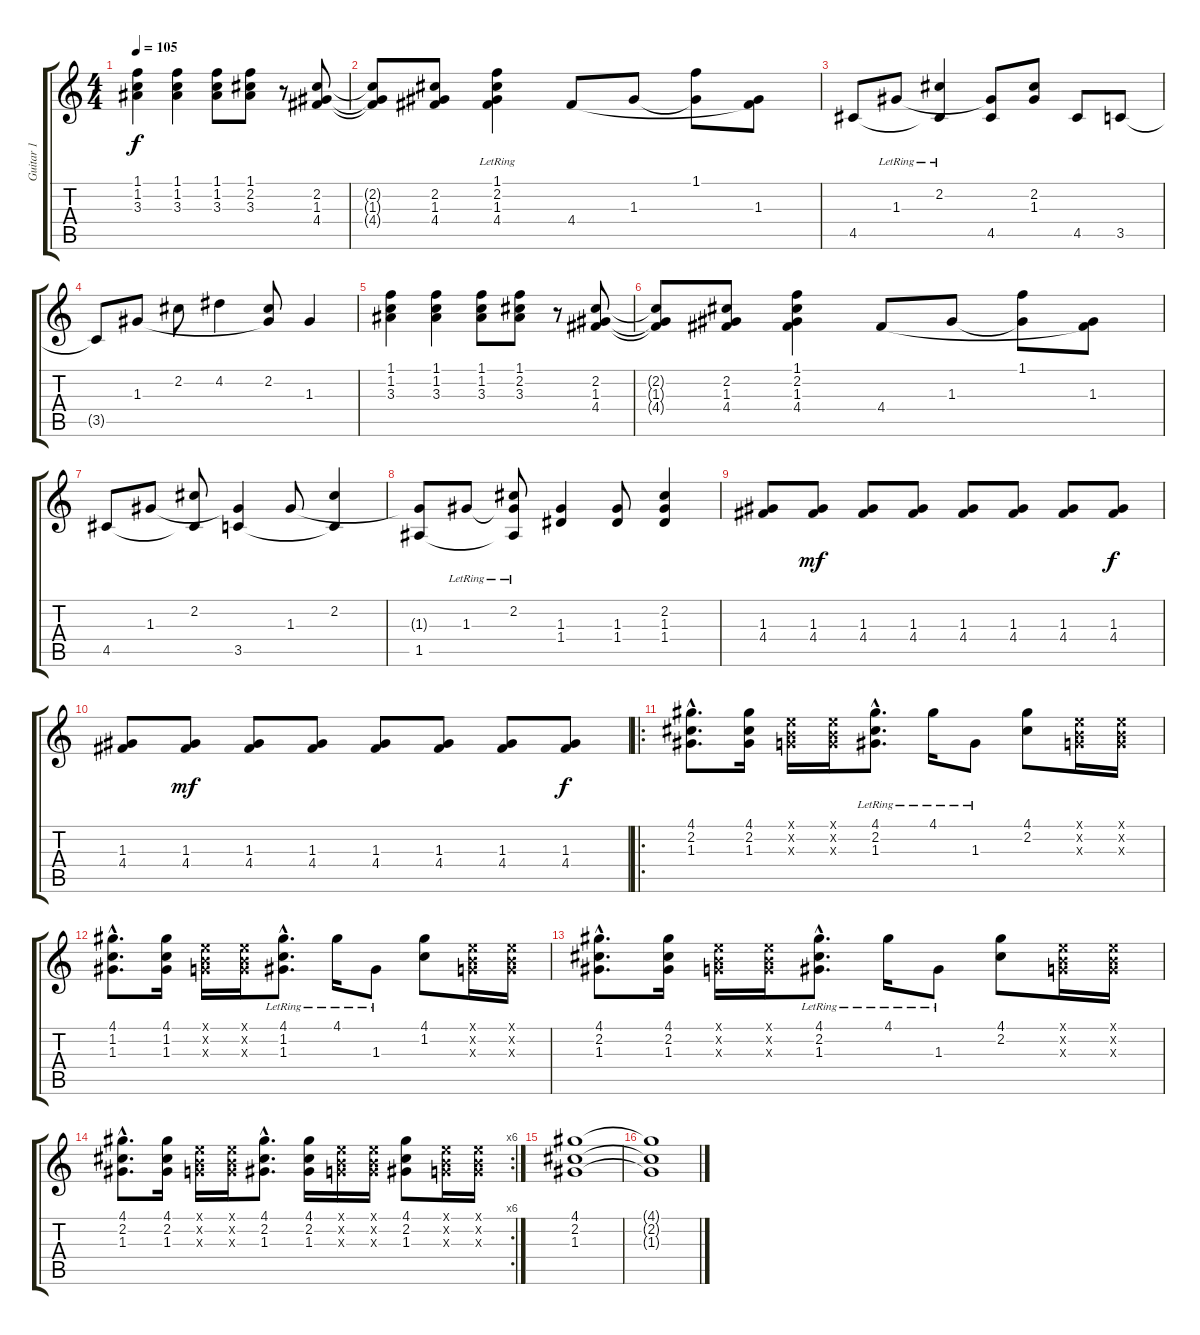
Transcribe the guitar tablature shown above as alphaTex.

\track ("Guitar 1" "Guitar 1") {instrument overdrivenguitar}
\staff {score tabs}
\tuning (E4 B3 G3 D3 A2 E2) {hide}
\ts (4 4)
\tempo 105
\clef g2
\ks c
(1.1 1.2 3.3).4{dy f} (1.1 1.2 3.3).4 (1.1 1.2 3.3).8 (1.1 2.2 3.3).8 r.8 (2.2 1.3 4.4).8 |
(2.2{t} 1.3{t} 4.4{t}).8 (2.2 1.3 4.4).8 (1.1{lr} 2.2{lr} 1.3{lr} 4.4{lr}).4 4.4.8 1.3.8 (1.1 1.3{t}).8 (1.3 4.4{t}).8 |
4.5.8 1.3{lr}.8 (2.2{lr} 4.5{t}).4 (1.3{t} 4.5).8 (2.2 1.3).8 4.5.8 3.5.8 |
3.5{t}.8 1.3.8 2.2.8 4.2.4 (2.2 1.3{t}).8 1.3.4 |
(1.1 1.2 3.3).4 (1.1 1.2 3.3).4 (1.1 1.2 3.3).8 (1.1 2.2 3.3).8 r.8 (2.2 1.3 4.4).8 |
(2.2{t} 1.3{t} 4.4{t}).8 (2.2 1.3 4.4).8 (1.1 2.2 1.3 4.4).4 4.4.8 1.3.8 (1.1 1.3{t}).8 (1.3 4.4{t}).8 |
4.5.8 1.3.8 (2.2 4.5{t}).8 (1.3{t} 3.5).4 1.3.8 (2.2 3.5{t}).4 |
(1.3{t} 1.5).8 1.3{lr}.8 (2.2{lr} 1.3{t} 1.5{t}).8 (1.3 1.4).4 (1.3 1.4).8 (2.2 1.3 1.4).4 |
(1.3 4.4).8 (1.3 4.4).8{dy mf} (1.3 4.4).8 (1.3 4.4).8 (1.3 4.4).8 (1.3 4.4).8 (1.3 4.4).8 (1.3 4.4).8{dy f} |
(1.3 4.4).8 (1.3 4.4).8{dy mf} (1.3 4.4).8 (1.3 4.4).8 (1.3 4.4).8 (1.3 4.4).8 (1.3 4.4).8 (1.3 4.4).8{dy f} |
\ro
(4.1{hac} 2.2{hac} 1.3{hac}).8{d} (4.1 2.2 1.3).16 (0.1{x} 0.2{x} 0.3{x}).16 (0.1{x} 0.2{x} 0.3{x}).16 (4.1{hac lr} 2.2{hac lr} 1.3{hac lr}).8{d} 4.1{lr}.16 1.3{lr}.8 (4.1 2.2).8 (0.1{x} 0.2{x} 0.3{x}).16 (0.1{x} 0.2{x} 0.3{x}).16 |
(4.1{hac} 1.2{hac} 1.3{hac}).8{d} (4.1 1.2 1.3).16 (0.1{x} 0.2{x} 0.3{x}).16 (0.1{x} 0.2{x} 0.3{x}).16 (4.1{hac lr} 1.2{hac lr} 1.3{hac lr}).8{d} 4.1{lr}.16 1.3{lr}.8 (4.1 1.2).8 (0.1{x} 0.2{x} 0.3{x}).16 (0.1{x} 0.2{x} 0.3{x}).16 |
(4.1{hac} 2.2{hac} 1.3{hac}).8{d} (4.1 2.2 1.3).16 (0.1{x} 0.2{x} 0.3{x}).16 (0.1{x} 0.2{x} 0.3{x}).16 (4.1{hac lr} 2.2{hac lr} 1.3{hac lr}).8{d} 4.1{lr}.16 1.3{lr}.8 (4.1 2.2).8 (0.1{x} 0.2{x} 0.3{x}).16 (0.1{x} 0.2{x} 0.3{x}).16 |
\rc 6
(4.1{hac} 2.2{hac} 1.3{hac}).8{d} (4.1 2.2 1.3).16 (0.1{x} 0.2{x} 0.3{x}).16 (0.1{x} 0.2{x} 0.3{x}).16 (4.1{hac} 2.2{hac} 1.3{hac}).8{d} (4.1 2.2 1.3).16 (0.1{x} 0.2{x} 0.3{x}).16 (0.1{x} 0.2{x} 0.3{x}).16 (4.1 2.2 1.3).8 (0.1{x} 0.2{x} 0.3{x}).16 (0.1{x} 0.2{x} 0.3{x}).16 |
(4.1 2.2 1.3).1 |
(4.1{t} 2.2{t} 1.3{t}).1
